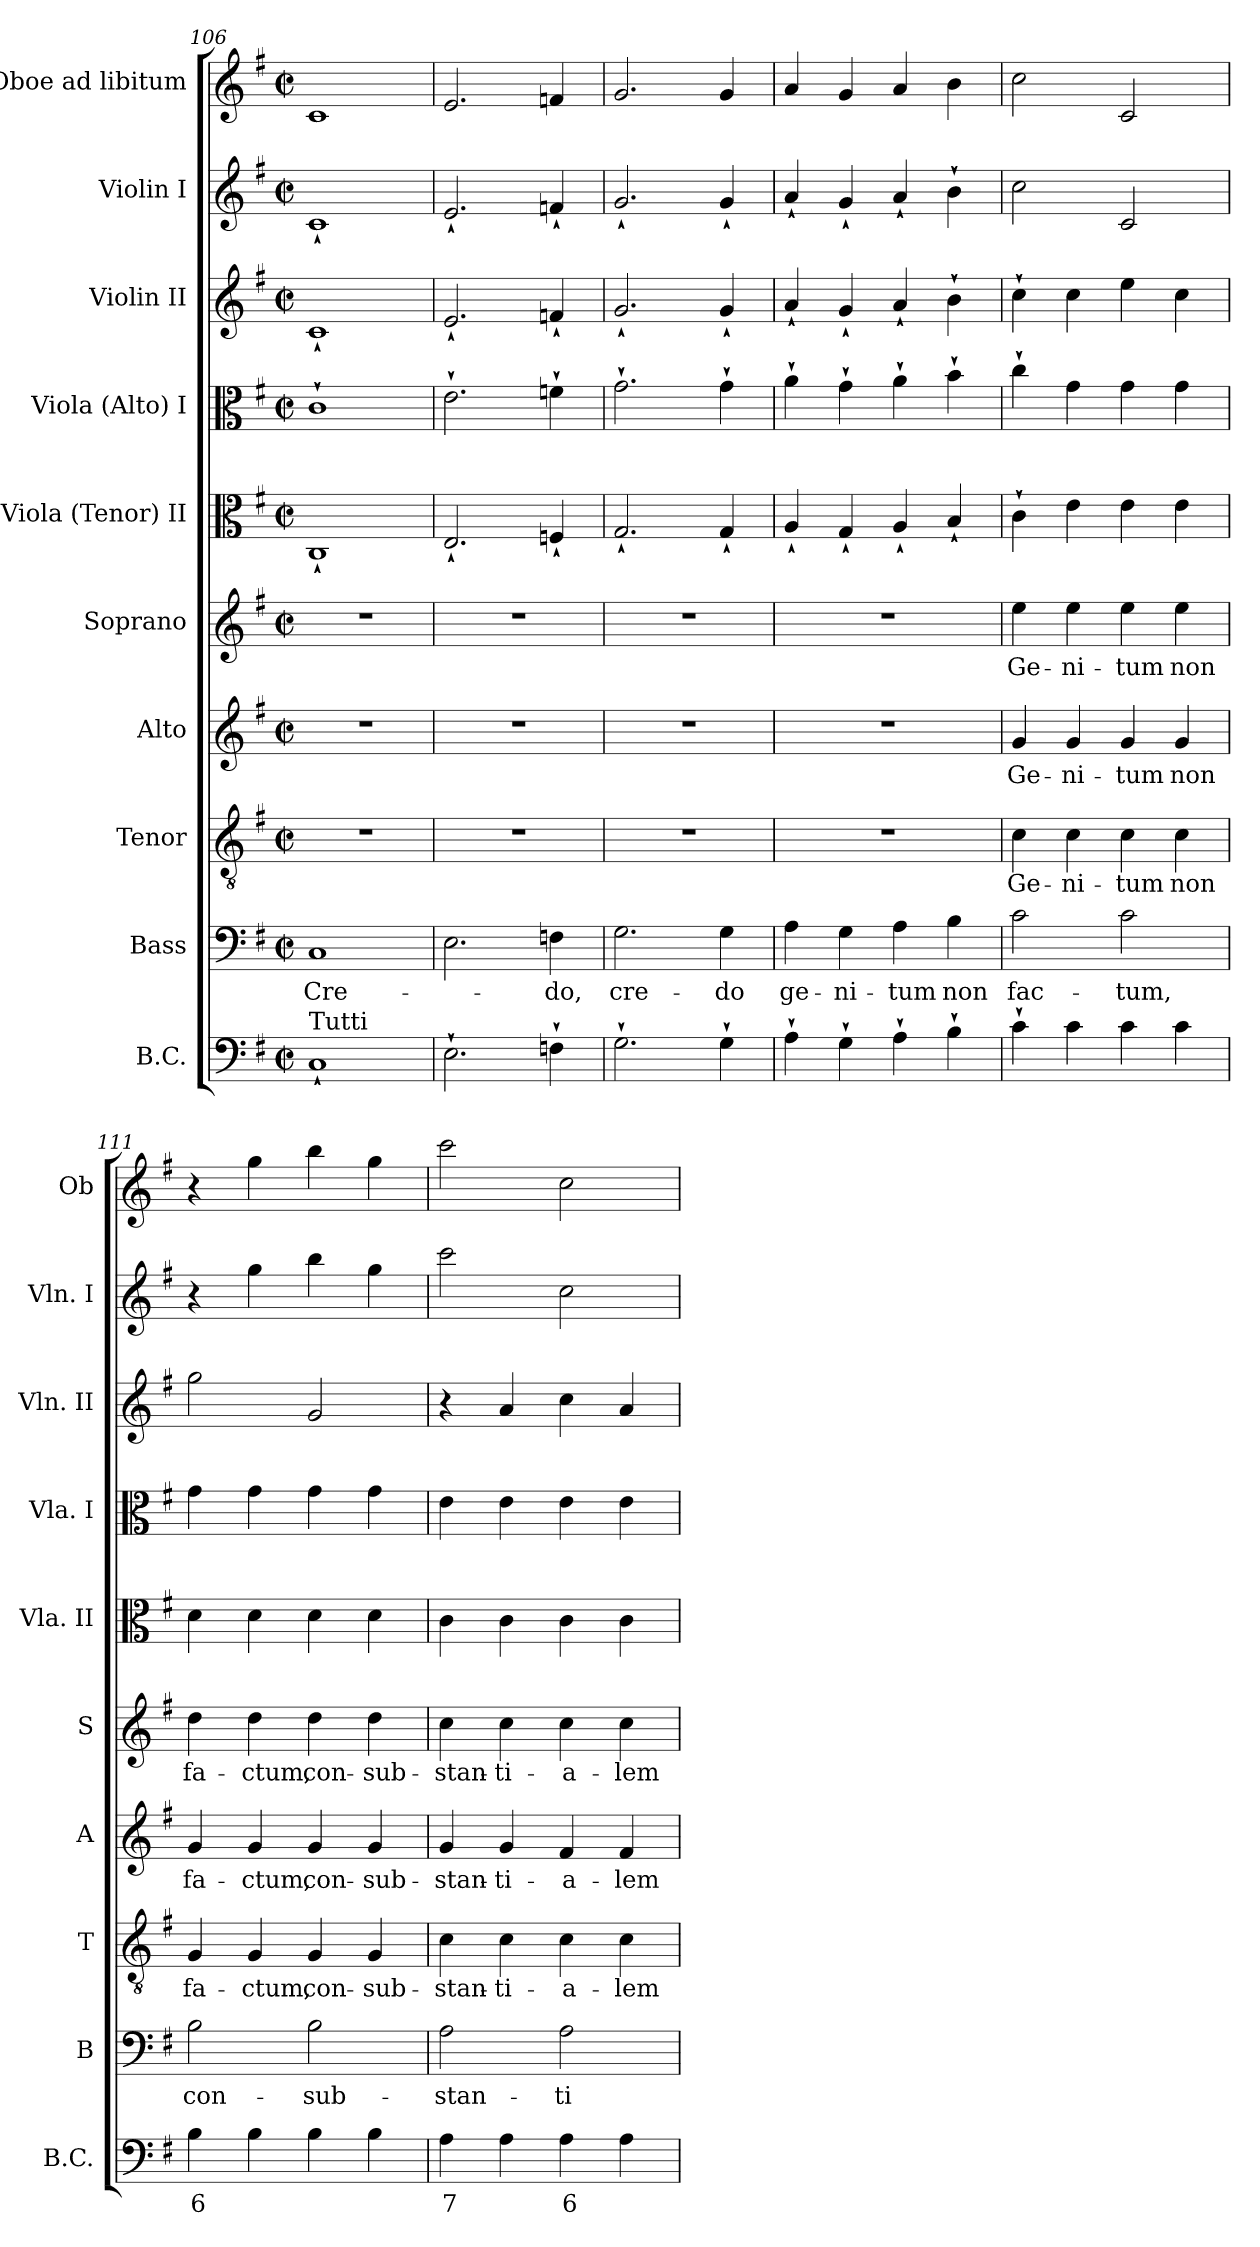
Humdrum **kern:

**kern	**text	**kern	**text	**kern	**text	**kern	**text	**kern	**text	**kern	**kern	**kern	**kern	**kern
*part10	*part10	*part9	*part9	*part8	*part8	*part7	*part7	*part6	*part6	*part5	*part4	*part3	*part2	*part1
*staff10	*staff10	*staff9	*staff9	*staff8	*staff8	*staff7	*staff7	*staff6	*staff6	*staff5	*staff4	*staff3	*staff2	*staff1
*I"B.C.	*	*I"Bass	*	*I"Tenor	*	*I"Alto	*	*I"Soprano	*	*I"Viola (Tenor) II	*I"Viola (Alto) I	*I"Violin II	*I"Violin I	*I"Oboe ad libitum
*I'B.C.	*	*I'B	*	*I'T	*	*I'A	*	*I'S	*	*I'Vla. II	*I'Vla. I	*I'Vln. II	*I'Vln. I	*I'Ob
*clefF4	*	*clefF4	*	*clefGv2	*	*clefG2	*	*clefG2	*	*clefC3	*clefC3	*clefG2	*clefG2	*clefG2
*k[f#]	*	*k[f#]	*	*k[f#]	*	*k[f#]	*	*k[f#]	*	*k[f#]	*k[f#]	*k[f#]	*k[f#]	*k[f#]
*G:	*	*G:	*	*G:	*	*G:	*	*G:	*	*G:	*G:	*G:	*G:	*G:
*M2/2	*	*M2/2	*	*M2/2	*	*M2/2	*	*M2/2	*	*M2/2	*M2/2	*M2/2	*M2/2	*M2/2
*met(c|)	*	*met(c|)	*	*met(c|)	*	*met(c|)	*	*met(c|)	*	*met(c|)	*met(c|)	*met(c|)	*met(c|)	*met(c|)
=106	=106	=106	=106	=106	=106	=106	=106	=106	=106	=106	=106	=106	=106	=106
!LO:TX:a:t=Tutti	!	!	!	!	!	!	!	!	!	!	!	!	!	!
!	!	!	!LO:LY:b	!	!	!	!	!	!	!	!	!	!	!
1C`<	.	1C	Cre-	1r	.	1r	.	1r	.	1C`<	1c`>	1c`<	1c`<	1c
!!LO:PB:g=z
=107	=107	=107	=107	=107	=107	=107	=107	=107	=107	=107	=107	=107	=107	=107
2.E`>\	.	2.E\	.	1r	.	1r	.	1r	.	2.E`</	2.e`>\	2.e`</	2.e`</	2.e/
!	!	!	!LO:LY:b	!	!	!	!	!	!	!	!	!	!	!
4Fn`>\	.	4Fn\	-do,	.	.	.	.	.	.	4Fn`</	4fn`>\	4fn`</	4fn`</	4fn/
=108	=108	=108	=108	=108	=108	=108	=108	=108	=108	=108	=108	=108	=108	=108
!	!	!	!LO:LY:b	!	!	!	!	!	!	!	!	!	!	!
2.G`>\	.	2.G\	cre-	1r	.	1r	.	1r	.	2.G`</	2.g`>\	2.g`</	2.g`</	2.g/
!	!	!	!LO:LY:b	!	!	!	!	!	!	!	!	!	!	!
4G`>\	.	4G\	-do	.	.	.	.	.	.	4G`</	4g`>\	4g`</	4g`</	4g/
=109	=109	=109	=109	=109	=109	=109	=109	=109	=109	=109	=109	=109	=109	=109
!	!	!	!LO:LY:b	!	!	!	!	!	!	!	!	!	!	!
4A`>\	.	4A\	ge-	1r	.	1r	.	1r	.	4A`</	4a`>\	4a`</	4a`</	4a/
!	!	!	!LO:LY:b	!	!	!	!	!	!	!	!	!	!	!
4G`>\	.	4G\	-ni-	.	.	.	.	.	.	4G`</	4g`>\	4g`</	4g`</	4g/
!	!	!	!LO:LY:b	!	!	!	!	!	!	!	!	!	!	!
4A`>\	.	4A\	-tum	.	.	.	.	.	.	4A`</	4a`>\	4a`</	4a`</	4a/
!	!	!	!LO:LY:b	!	!	!	!	!	!	!	!	!	!	!
4B`>\	.	4B\	non	.	.	.	.	.	.	4B`</	4b`>\	4b`>\	4b`>\	4b\
=110	=110	=110	=110	=110	=110	=110	=110	=110	=110	=110	=110	=110	=110	=110
!	!	!	!LO:LY:b	!	!LO:LY:b	!	!LO:LY:b	!	!LO:LY:b	!	!	!	!	!
4c`>\	.	2c\	fac-	4c\	Ge-	4g/	Ge-	4ee\	Ge-	4c`>\	4cc`>\	4cc`>\	2cc\	2cc\
!	!	!	!	!	!LO:LY:b	!	!LO:LY:b	!	!LO:LY:b	!	!	!	!	!
4c\	.	.	.	4c\	-ni-	4g/	-ni-	4ee\	-ni-	4e\	4g\	4cc\	.	.
!	!	!	!LO:LY:b	!	!LO:LY:b	!	!LO:LY:b	!	!LO:LY:b	!	!	!	!	!
4c\	.	2c\	-tum,	4c\	-tum	4g/	-tum	4ee\	-tum	4e\	4g\	4ee\	2c/	2c/
!	!	!	!	!	!LO:LY:b	!	!LO:LY:b	!	!LO:LY:b	!	!	!	!	!
4c\	.	.	.	4c\	non	4g/	non	4ee\	non	4e\	4g\	4cc\	.	.
=111	=111	=111	=111	=111	=111	=111	=111	=111	=111	=111	=111	=111	=111	=111
!	!LO:LY:b	!	!LO:LY:b	!	!LO:LY:b	!	!LO:LY:b	!	!LO:LY:b	!	!	!	!	!
4B\	6	2B\	con-	4G/	fa-	4g/	fa-	4dd\	fa-	4d\	4g\	2gg\	4r	4r
!	!	!	!	!	!LO:LY:b	!	!LO:LY:b	!	!LO:LY:b	!	!	!	!	!
4B\	.	.	.	4G/	-ctum,	4g/	-ctum,	4dd\	-ctum,	4d\	4g\	.	4gg\	4gg\
!	!	!	!LO:LY:b	!	!LO:LY:b	!	!LO:LY:b	!	!LO:LY:b	!	!	!	!	!
4B\	.	2B\	-sub-	4G/	con-	4g/	con-	4dd\	con-	4d\	4g\	2g/	4bb\	4bb\
!	!	!	!	!	!LO:LY:b	!	!LO:LY:b	!	!LO:LY:b	!	!	!	!	!
4B\	.	.	.	4G/	-sub-	4g/	-sub-	4dd\	-sub-	4d\	4g\	.	4gg\	4gg\
=112	=112	=112	=112	=112	=112	=112	=112	=112	=112	=112	=112	=112	=112	=112
!	!LO:LY:b	!	!LO:LY:b	!	!LO:LY:b	!	!LO:LY:b	!	!LO:LY:b	!	!	!	!	!
4A\	7	2A\	-stan-	4c\	-stan-	4g/	-stan-	4cc\	-stan-	4c\	4e\	4r	2ccc\	2ccc\
!	!	!	!	!	!LO:LY:b	!	!LO:LY:b	!	!LO:LY:b	!	!	!	!	!
4A\	.	.	.	4c\	-ti-	4g/	-ti-	4cc\	-ti-	4c\	4e\	4a/	.	.
!	!LO:LY:b	!	!LO:LY:b	!	!LO:LY:b	!	!LO:LY:b	!	!LO:LY:b	!	!	!	!	!
4A\	6	2A\	-ti-	4c\	-a-	4f#/	-a-	4cc\	-a-	4c\	4e\	4cc\	2cc\	2cc\
!	!	!	!	!	!LO:LY:b	!	!LO:LY:b	!	!LO:LY:b	!	!	!	!	!
4A\	.	.	.	4c\	-lem	4f#/	-lem	4cc\	-lem	4c\	4e\	4a/	.	.
=	=	=	=	=	=	=	=	=	=	=	=	=	=	=
*-	*-	*-	*-	*-	*-	*-	*-	*-	*-	*-	*-	*-	*-	*-
